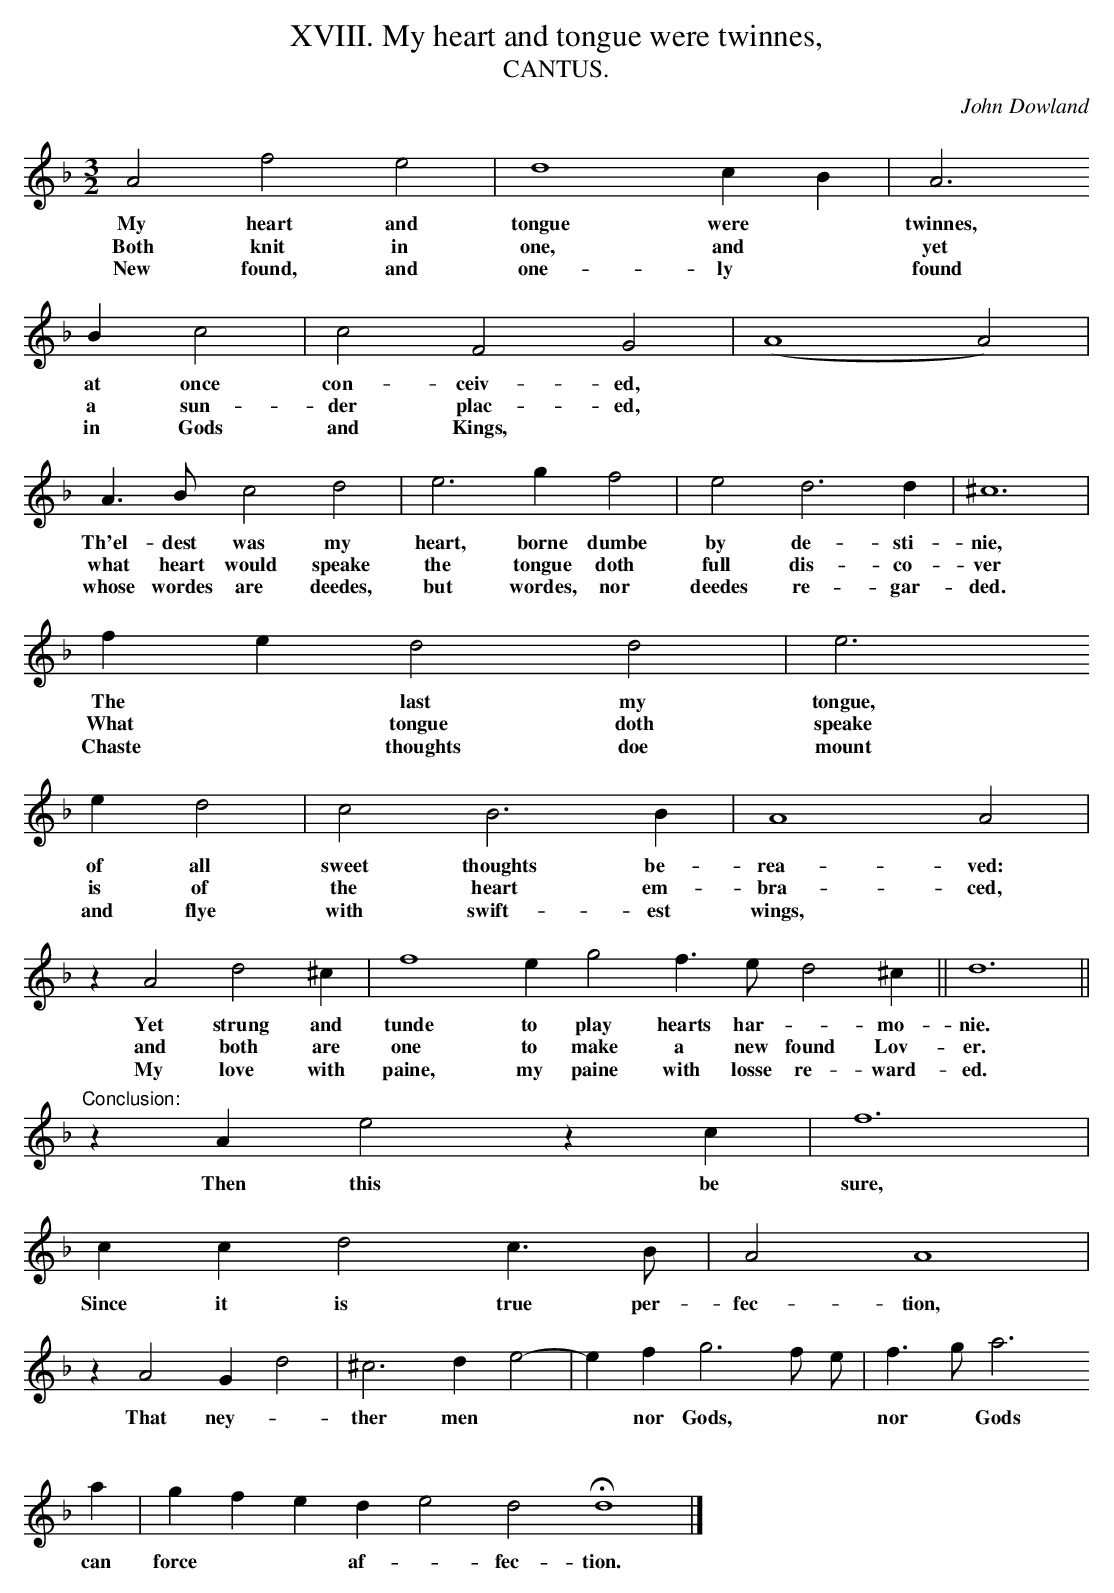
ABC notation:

X:1
T:XVIII. My heart and tongue were twinnes,
T:CANTUS.
C: John Dowland
L:1/4
M:3/2
K:D min
A2 f2 e2 | d4 c B | A3
w: My heart and tongue were * twinnes, * *
w: Both knit in one, and * yet * *
w: New found, and one- ly * found * *
B c2 | c2 F2 G2 | (A4  A2) |
w: at once con- ceiv- ed,
w:  a sun- der plac- ed,
w: in Gods and Kings, *
A > B c2 d2 | e3 g f2 | e2 d3 d | ^c6 |
w: Th'el- dest was my heart, borne dumbe by de- sti- nie,
w: what heart would speake the tongue doth full dis- co- ver
w: whose wordes are deedes, but wordes, nor deedes re- gar- ded.
f e d2 d2 | e3
w: The * last my tongue,
w: What * tongue doth speake
w: Chaste * thoughts doe mount
e d2  | c2 B3 B | A4 A2 |
w: of all sweet thoughts be- rea- ved:
w: is of the heart em- bra- ced,
w: and flye with swift- est wings, *
z A2 d2 ^c | f4 e g2 f > e d2 ^c || d6 ||
w: Yet strung and tunde to play hearts har- *  mo- nie.
w: and both are one to make a new found  Lov- er.
w: My love with paine, my paine with losse re-  ward- ed.
"Conclusion:"z A e2 z c | f6 |
w: Then this be sure,
c c d2 c > B | A2 A4 |
w: Since it is true per- fec- tion,
z A2 G d2 | ^c3 d e2 - | e f g3 f/ e/ | f > g a3
w: That ney- * ther men * * nor Gods, * * nor * Gods
a | g f e d e2 d2 Hd4 |]
w: can force * * af- * fec- tion.
